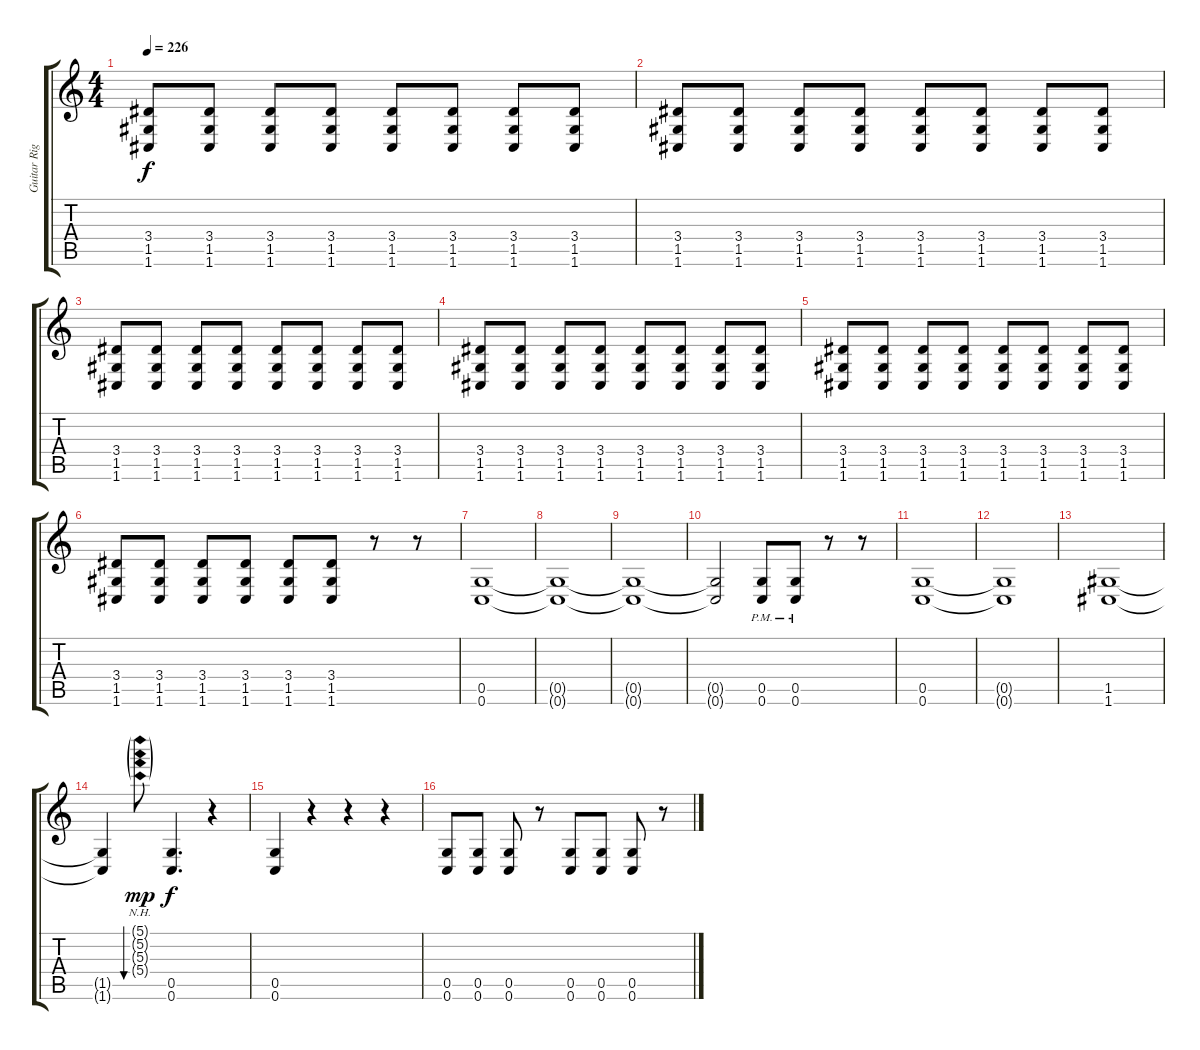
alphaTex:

\track ("Guitar Right" "Guitar Rig") {instrument distortionguitar}
\staff {score tabs}
\tuning (D4 A3 F3 C3 G2 C2) {hide}
\ts (4 4)
\tempo 226
\clef g2
\ks c
(3.4 1.5 1.6).8{dy f} (3.4 1.5 1.6).8 (3.4 1.5 1.6).8 (3.4 1.5 1.6).8 (3.4 1.5 1.6).8 (3.4 1.5 1.6).8 (3.4 1.5 1.6).8 (3.4 1.5 1.6).8 |
(3.4 1.5 1.6).8 (3.4 1.5 1.6).8 (3.4 1.5 1.6).8 (3.4 1.5 1.6).8 (3.4 1.5 1.6).8 (3.4 1.5 1.6).8 (3.4 1.5 1.6).8 (3.4 1.5 1.6).8 |
(3.4 1.5 1.6).8 (3.4 1.5 1.6).8 (3.4 1.5 1.6).8 (3.4 1.5 1.6).8 (3.4 1.5 1.6).8 (3.4 1.5 1.6).8 (3.4 1.5 1.6).8 (3.4 1.5 1.6).8 |
(3.4 1.5 1.6).8 (3.4 1.5 1.6).8 (3.4 1.5 1.6).8 (3.4 1.5 1.6).8 (3.4 1.5 1.6).8 (3.4 1.5 1.6).8 (3.4 1.5 1.6).8 (3.4 1.5 1.6).8 |
(3.4 1.5 1.6).8 (3.4 1.5 1.6).8 (3.4 1.5 1.6).8 (3.4 1.5 1.6).8 (3.4 1.5 1.6).8 (3.4 1.5 1.6).8 (3.4 1.5 1.6).8 (3.4 1.5 1.6).8 |
(3.4 1.5 1.6).8 (3.4 1.5 1.6).8 (3.4 1.5 1.6).8 (3.4 1.5 1.6).8 (3.4 1.5 1.6).8 (3.4 1.5 1.6).8 r.8 r.8 |
(0.5 0.6).1 |
(0.5{t} 0.6{t}).1 |
(0.5{t} 0.6{t}).1 |
(0.5{t} 0.6{t}).2 (0.5{pm} 0.6{pm}).8 (0.5{pm} 0.6{pm}).8 r.8 r.8 |
(0.5 0.6).1 |
(0.5{t} 0.6{t}).1 |
(1.5 1.6).1 |
(1.5{t} 1.6{t}).4 (5.1{nh g} 5.2{nh g} 5.3{nh g} 5.4{nh g}).8{bu 480 dy mp} (0.5 0.6).4{d dy f} r.4 |
(0.5 0.6).4 r.4 r.4 r.4 |
(0.5 0.6).8 (0.5 0.6).8 (0.5 0.6).8 r.8 (0.5 0.6).8 (0.5 0.6).8 (0.5 0.6).8 r.8
